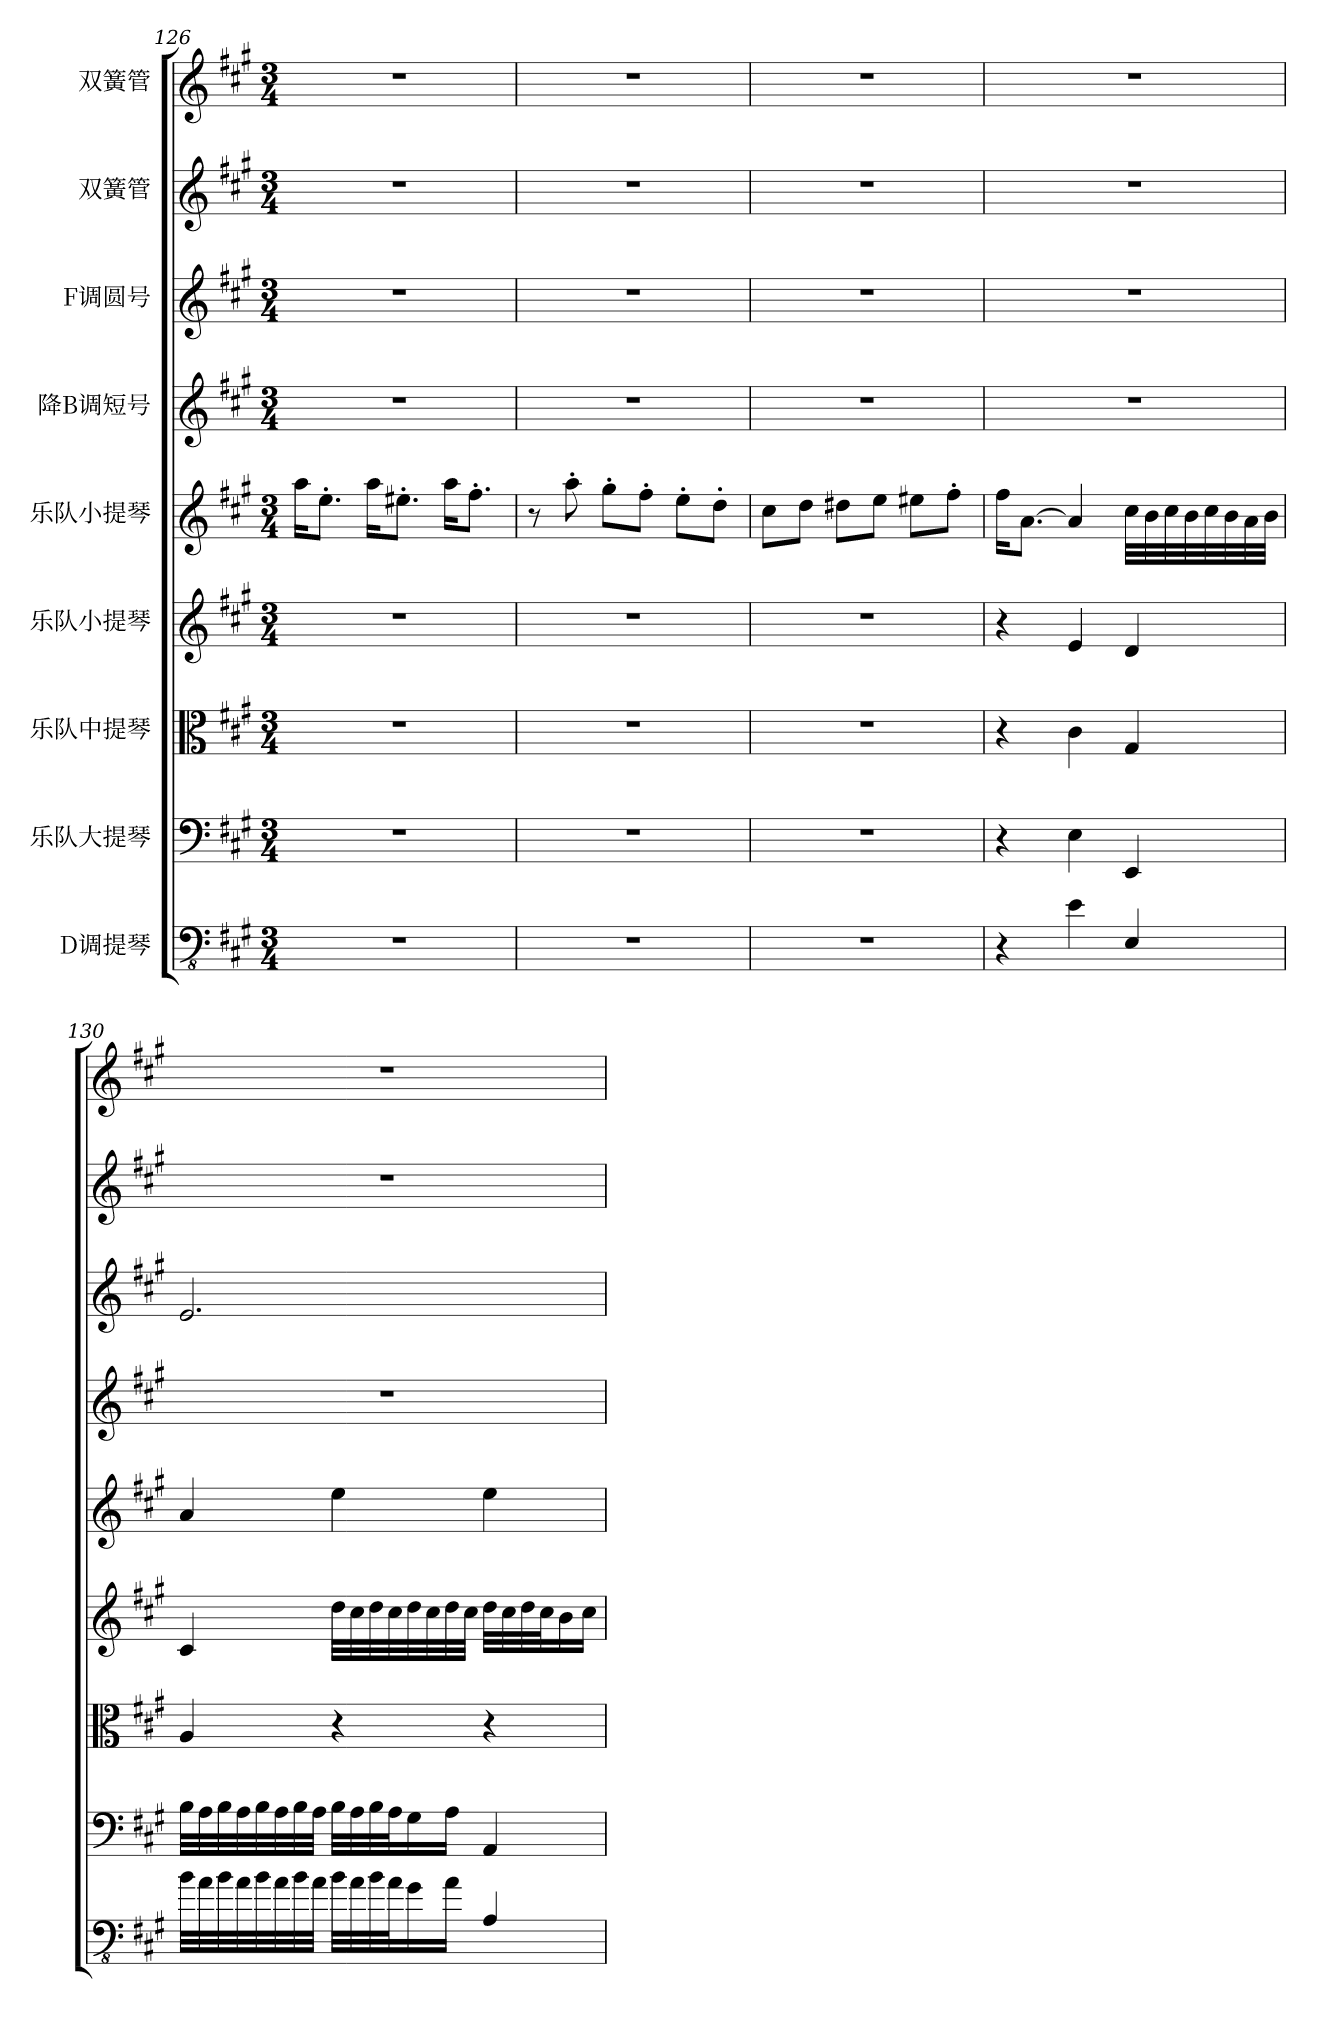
**kern	**kern	**kern	**kern	**kern	**kern	**kern	**kern	**kern
*part9	*part8	*part7	*part6	*part5	*part4	*part3	*part2	*part1
*staff9	*staff8	*staff7	*staff6	*staff5	*staff4	*staff3	*staff2	*staff1
*I"D调提琴	*I"乐队大提琴	*I"乐队中提琴	*I"乐队小提琴	*I"乐队小提琴	*I"降B调短号	*I"F调圆号	*I"双簧管	*I"双簧管
*clefFv4	*clefF4	*clefC3	*clefG2	*clefG2	*clefG2	*clefG2	*clefG2	*clefG2
*ITrd7c12	*	*	*	*	*ITrd1c2	*ITrd4c7	*	*
*k[f#c#g#]	*k[f#c#g#]	*k[f#c#g#]	*k[f#c#g#]	*k[f#c#g#]	*k[f#]	*k[f#c#]	*k[f#c#g#]	*k[f#c#g#]
*M3/4	*M3/4	*M3/4	*M3/4	*M3/4	*M3/4	*M3/4	*M3/4	*M3/4
=126	=126	=126	=126	=126	=126	=126	=126	=126
2.r	2.r	2.r	2.r	16aa\KL	2.r	2.r	2.r	2.r
.	.	.	.	8.ee'\J	.	.	.	.
.	.	.	.	16aa\KL	.	.	.	.
.	.	.	.	8.ee#X'\J	.	.	.	.
.	.	.	.	16aa\KL	.	.	.	.
.	.	.	.	8.ff#'\J	.	.	.	.
!!LO:PB:g=z
=127	=127	=127	=127	=127	=127	=127	=127	=127
2.r	2.r	2.r	2.r	8r	2.r	2.r	2.r	2.r
.	.	.	.	8aa'\	.	.	.	.
.	.	.	.	8gg#'\L	.	.	.	.
.	.	.	.	8ff#'\J	.	.	.	.
.	.	.	.	8ee'\L	.	.	.	.
.	.	.	.	8dd'\J	.	.	.	.
=128	=128	=128	=128	=128	=128	=128	=128	=128
*	*	*	*	*	*	*	*	*MM149
2.r	2.r	2.r	2.r	8cc#\L	2.r	2.r	2.r	2.r
.	.	.	.	8dd\J	.	.	.	.
.	.	.	.	8dd#X\L	.	.	.	.
.	.	.	.	8ee\J	.	.	.	.
.	.	.	.	8ee#X\L	.	.	.	.
.	.	.	.	8ff#'\J	.	.	.	.
=129	=129	=129	=129	=129	=129	=129	=129	=129
*	*	*	*	*	*	*	*	*MM144
4r	4r	4r	4r	16ff#\KL	2.r	2.r	2.r	2.r
.	.	.	.	[8.a\J	.	.	.	.
4EE\	4E\	4c#\	4e/	4a/]	.	.	.	.
4EEE/	4EE/	4G#/	4d/	32cc#\LLL	.	.	.	.
.	.	.	.	32b\	.	.	.	.
.	.	.	.	32cc#\	.	.	.	.
.	.	.	.	32b\	.	.	.	.
.	.	.	.	32cc#\	.	.	.	.
.	.	.	.	32b\	.	.	.	.
.	.	.	.	32a\	.	.	.	.
.	.	.	.	32b\JJJ	.	.	.	.
!!LO:PB:g=z
=130	=130	=130	=130	=130	=130	=130	=130	=130
*	*	*	*	*	*	*	*	*MM152
32BB\LLL	32B\LLL	4A/	4c#/	4a/	2.r	2.A/	2.r	2.r
32AA\	32A\	.	.	.	.	.	.	.
32BB\	32B\	.	.	.	.	.	.	.
32AA\	32A\	.	.	.	.	.	.	.
32BB\	32B\	.	.	.	.	.	.	.
32AA\	32A\	.	.	.	.	.	.	.
32BB\	32B\	.	.	.	.	.	.	.
32AA\JJJ	32A\JJJ	.	.	.	.	.	.	.
32BB\LLL	32B\LLL	4r	32dd\LLL	4ee\	.	.	.	.
32AA\	32A\	.	32cc#\	.	.	.	.	.
32BB\	32B\	.	32dd\	.	.	.	.	.
32AA\J	32A\J	.	32cc#\	.	.	.	.	.
16GG#\	16G#\	.	32dd\	.	.	.	.	.
.	.	.	32cc#\	.	.	.	.	.
16AA\JJ	16A\JJ	.	32dd\	.	.	.	.	.
.	.	.	32cc#\JJJ	.	.	.	.	.
4AAA/	4AA/	4r	32dd\LLL	4ee\	.	.	.	.
.	.	.	32cc#\	.	.	.	.	.
.	.	.	32dd\	.	.	.	.	.
.	.	.	32cc#\J	.	.	.	.	.
.	.	.	16b\	.	.	.	.	.
.	.	.	16cc#\JJ	.	.	.	.	.
=	=	=	=	=	=	=	=	=
*-	*-	*-	*-	*-	*-	*-	*-	*-
